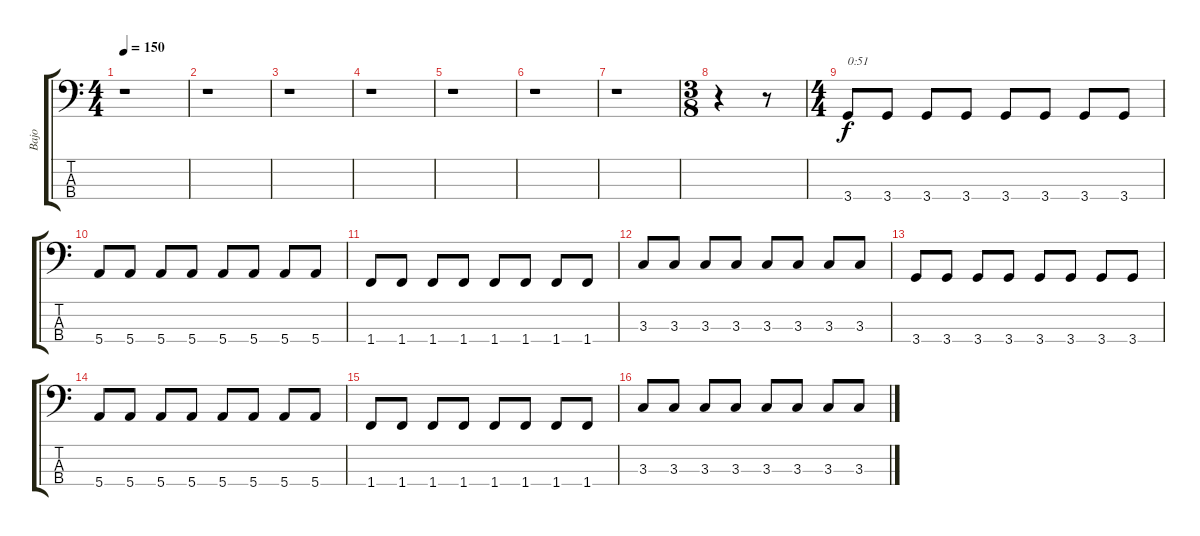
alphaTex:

\track ("Bajo" "Bajo") {instrument electricbassfinger}
\staff {score tabs}
\tuning (G2 D2 A1 E1) {hide}
\ts (4 4)
\tempo 150
\clef f4
\ks c
r.1{dy f instrument electricbassfinger} |
r.1 |
r.1 |
r.1 |
r.1 |
r.1 |
r.1 |
\ts (3 8)
r.4 r.8 |
\ts (4 4)
3.4.8{txt "0:51"} 3.4.8 3.4.8 3.4.8 3.4.8 3.4.8 3.4.8 3.4.8 |
5.4.8 5.4.8 5.4.8 5.4.8 5.4.8 5.4.8 5.4.8 5.4.8 |
1.4.8 1.4.8 1.4.8 1.4.8 1.4.8 1.4.8 1.4.8 1.4.8 |
3.3.8 3.3.8 3.3.8 3.3.8 3.3.8 3.3.8 3.3.8 3.3.8 |
3.4.8 3.4.8 3.4.8 3.4.8 3.4.8 3.4.8 3.4.8 3.4.8 |
5.4.8 5.4.8 5.4.8 5.4.8 5.4.8 5.4.8 5.4.8 5.4.8 |
1.4.8 1.4.8 1.4.8 1.4.8 1.4.8 1.4.8 1.4.8 1.4.8 |
3.3.8 3.3.8 3.3.8 3.3.8 3.3.8 3.3.8 3.3.8 3.3.8
